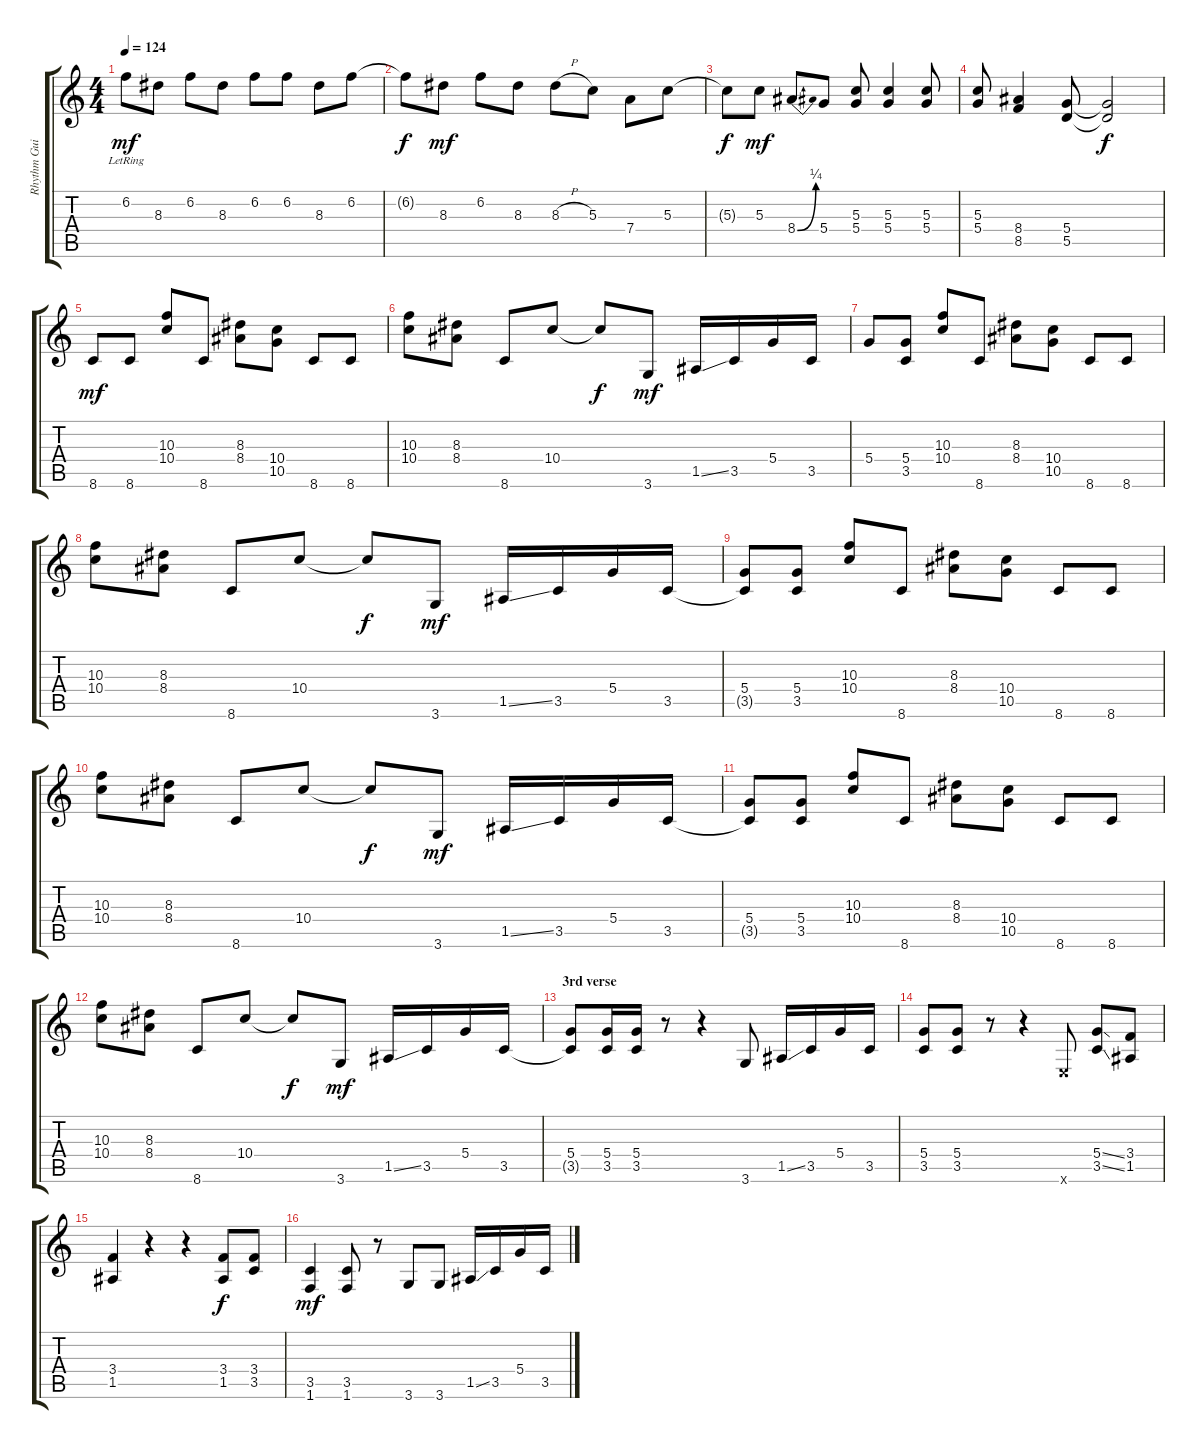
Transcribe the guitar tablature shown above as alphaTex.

\track ("Rhythm Guitar" "Rhythm Gui") {instrument distortionguitar}
\staff {score tabs}
\tuning (E4 B3 G3 D3 A2 E2) {hide}
\ts (4 4)
\tempo 124
\clef g2
\ks c
6.2{lr}.8{dy mf} 8.3.8 6.2.8 8.3.8 6.2.8 6.2.8 8.3.8 6.2.8 |
6.2{t}.8{dy f} 8.3.8{dy mf} 6.2.8 8.3.8 8.3{h}.8 5.3.8 7.4.8 5.3.8 |
5.3{t}.8{dy f} 5.3.8{dy mf} 8.4{be (bend 0 0 60 1)}.8 5.4.8 (5.3 5.4).8 (5.3 5.4).4 (5.3 5.4).8 |
(5.3 5.4).8 (8.4 8.5).4 (5.4 5.5).8 (5.4{t} 5.5{t}).2{dy f} |
8.6.8{dy mf} 8.6.8 (10.3 10.4).8 8.6.8 (8.3 8.4).8 (10.4 10.5).8 8.6.8 8.6.8 |
(10.3 10.4).8 (8.3 8.4).8 8.6.8 10.4.8 10.4{t}.8{dy f} 3.6.8{dy mf} 1.5{ss}.16 3.5.16 5.4.16 3.5.16 |
5.4.8 (5.4 3.5).8 (10.3 10.4).8 8.6.8 (8.3 8.4).8 (10.4 10.5).8 8.6.8 8.6.8 |
(10.3 10.4).8 (8.3 8.4).8 8.6.8 10.4.8 10.4{t}.8{dy f} 3.6.8{dy mf} 1.5{ss}.16 3.5.16 5.4.16 3.5.16 |
(5.4 3.5{t}).8 (5.4 3.5).8 (10.3 10.4).8 8.6.8 (8.3 8.4).8 (10.4 10.5).8 8.6.8 8.6.8 |
(10.3 10.4).8 (8.3 8.4).8 8.6.8 10.4.8 10.4{t}.8{dy f} 3.6.8{dy mf} 1.5{ss}.16 3.5.16 5.4.16 3.5.16 |
(5.4 3.5{t}).8 (5.4 3.5).8 (10.3 10.4).8 8.6.8 (8.3 8.4).8 (10.4 10.5).8 8.6.8 8.6.8 |
(10.3 10.4).8 (8.3 8.4).8 8.6.8 10.4.8 10.4{t}.8{dy f} 3.6.8{dy mf} 1.5{ss}.16 3.5.16 5.4.16 3.5.16 |
\section ("" "3rd verse")
(5.4 3.5{t}).8 (5.4 3.5).16 (5.4 3.5).16 r.8 r.4 3.6.8 1.5{ss}.16 3.5.16 5.4.16 3.5.16 |
(5.4 3.5).8 (5.4 3.5).8 r.8 r.4 0.6{x}.8 (5.4{ss} 3.5{ss}).8 (3.4 1.5).8 |
(3.4 1.5).4 r.4 r.4 (3.4 1.5).8{dy f} (3.4 3.5).8 |
(3.5 1.6).4{dy mf} (3.5 1.6).8 r.8 3.6.8 3.6.8 1.5{ss}.16 3.5.16 5.4.16 3.5.16
